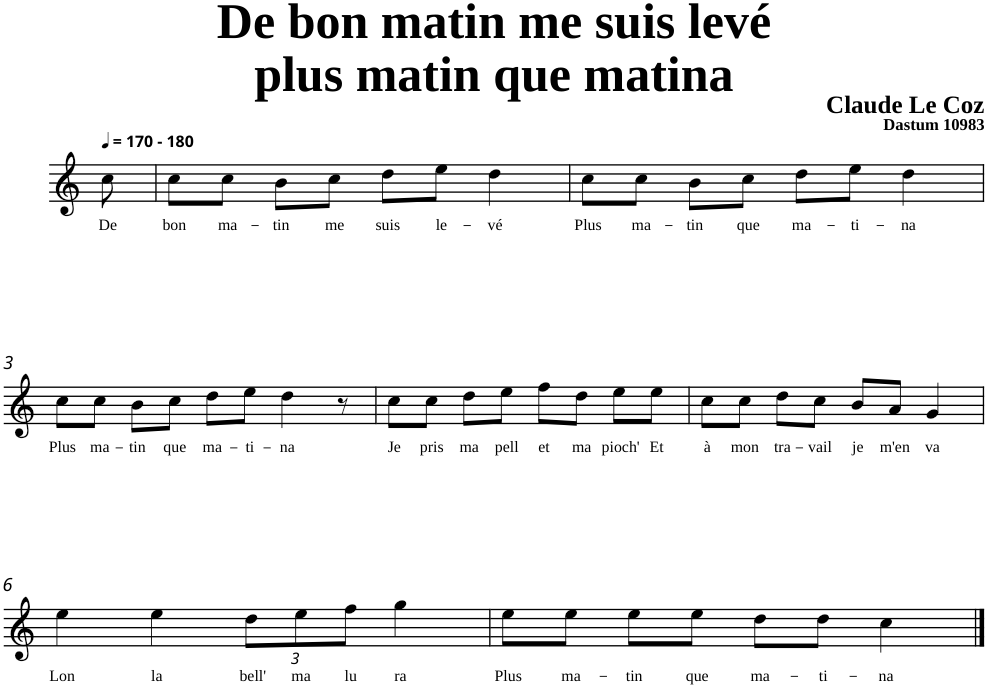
**kern	**text
*part1	*part1
*staff1	*staff1
*clefG2	*
*k[]	*
=	=
!LO:TX:a:B:t=- 180	!
!	!LO:LY:b
8cc\	De
=1	=1
!	!LO:LY:b
8cc\L	bon
!	!LO:LY:b
8cc\J	ma-
!	!LO:LY:b
8b\L	-tin
!	!LO:LY:b
8cc\J	me
!	!LO:LY:b
8dd\L	suis
!	!LO:LY:b
8ee\J	le-
!	!LO:LY:b
4dd\	-vé
=2	=2
!	!LO:LY:b
8cc\L	Plus
!	!LO:LY:b
8cc\J	ma-
!	!LO:LY:b
8b\L	-tin
!	!LO:LY:b
8cc\J	que
!	!LO:LY:b
8dd\L	ma-
!	!LO:LY:b
8ee\J	-ti-
!	!LO:LY:b
4dd\	-na
!!LO:LB:g=z
=3	=3
!	!LO:LY:b
8cc\L	Plus
!	!LO:LY:b
8cc\J	ma-
!	!LO:LY:b
8b\L	-tin
!	!LO:LY:b
8cc\J	que
!	!LO:LY:b
8dd\L	ma-
!	!LO:LY:b
8ee\J	-ti-
!	!LO:LY:b
4dd\	-na
8r	.
=4	=4
!	!LO:LY:b
8cc\L	Je
!	!LO:LY:b
8cc\J	pris
!	!LO:LY:b
8dd\L	ma
!	!LO:LY:b
8ee\J	pell
!	!LO:LY:b
8ff\L	et
!	!LO:LY:b
8dd\J	ma
!	!LO:LY:b
8ee\L	pioch'
!	!LO:LY:b
8ee\J	Et
=5	=5
!	!LO:LY:b
8cc\L	à
!	!LO:LY:b
8cc\J	mon
!	!LO:LY:b
8dd\L	tra-
!	!LO:LY:b
8cc\J	-vail
!	!LO:LY:b
8b/L	je
!	!LO:LY:b
8a/J	m'en
!	!LO:LY:b
4g/	va
!!LO:LB:g=z
=6	=6
!	!LO:LY:b
4ee\	Lon
!	!LO:LY:b
4ee\	la
*Xbrackettup	*
!	!LO:LY:b
12dd\L	bell'
!	!LO:LY:b
12ee\	ma
!	!LO:LY:b
12ff\J	lu
!	!LO:LY:b
4gg\	ra
=7	=7
!	!LO:LY:b
8ee\L	Plus
!	!LO:LY:b
8ee\J	ma-
!	!LO:LY:b
8ee\L	-tin
!	!LO:LY:b
8ee\J	que
!	!LO:LY:b
8dd\L	ma-
!	!LO:LY:b
8dd\J	-ti-
!	!LO:LY:b
4cc\	-na
==	==
*-	*-
